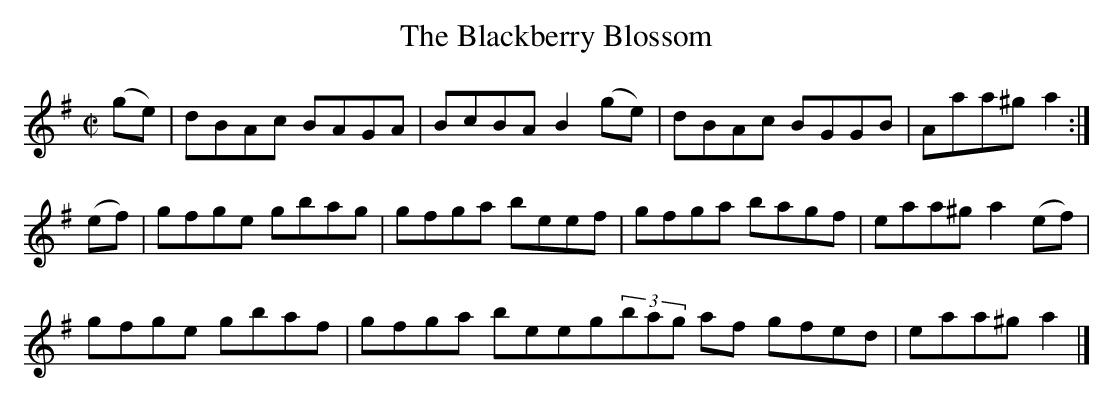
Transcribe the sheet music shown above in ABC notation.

X:1
T: The Blackberry Blossom
M: C|
L: 1/8
K: G
(ge)|dBAc BAGA|BcBAB2(ge)|dBAc BGGB|Aaa^ga2:|
(ef)|gfge gbag|gfga beef|gfga bagf|eaa^ga2(ef)|
gfge gbaf|gfga beeg1(3bag af gfed|eaa^ga2|]
